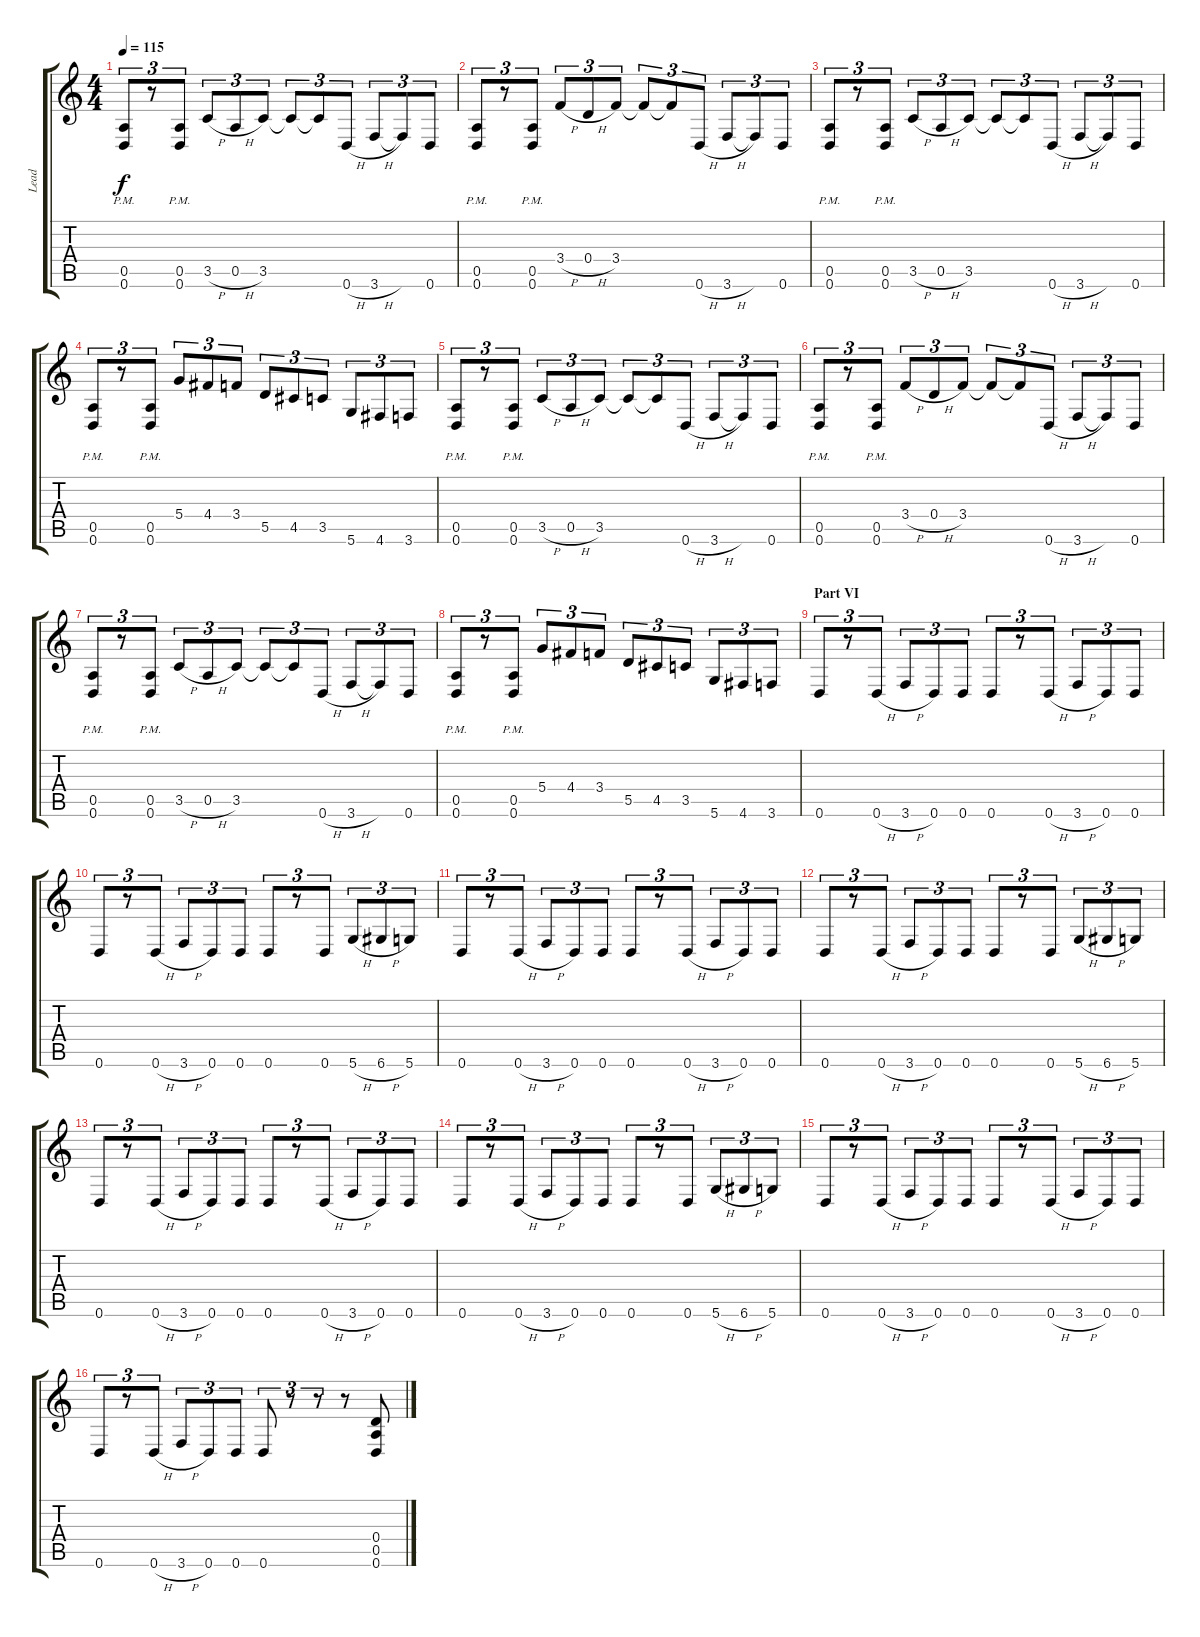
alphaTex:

\track ("Lead" "Lead") {instrument overdrivenguitar}
\staff {score tabs}
\tuning (E4 B3 G3 D3 A2 D2) {hide}
\ts (4 4)
\tempo 115
\clef g2
\ks c
(0.5{pm} 0.6{pm}).8{tu (3 2) dy f} r.8{tu (3 2)} (0.5{pm} 0.6{pm}).8{tu (3 2)} 3.5{h}.8{tu (3 2)} 0.5{h}.8{tu (3 2)} 3.5.8{tu (3 2)} 3.5{t}.8{tu (3 2)} 3.5{t}.8{tu (3 2)} 0.6{h}.8{tu (3 2)} 3.6{h}.8{tu (3 2)} 3.6{t}.8{tu (3 2)} 0.6.8{tu (3 2)} |
(0.5{pm} 0.6{pm}).8{tu (3 2)} r.8{tu (3 2)} (0.5{pm} 0.6{pm}).8{tu (3 2)} 3.4{h}.8{tu (3 2)} 0.4{h}.8{tu (3 2)} 3.4.8{tu (3 2)} 3.4{t}.8{tu (3 2)} 3.4{t}.8{tu (3 2)} 0.6{h}.8{tu (3 2)} 3.6{h}.8{tu (3 2)} 3.6{t}.8{tu (3 2)} 0.6.8{tu (3 2)} |
(0.5{pm} 0.6{pm}).8{tu (3 2)} r.8{tu (3 2)} (0.5{pm} 0.6{pm}).8{tu (3 2)} 3.5{h}.8{tu (3 2)} 0.5{h}.8{tu (3 2)} 3.5.8{tu (3 2)} 3.5{t}.8{tu (3 2)} 3.5{t}.8{tu (3 2)} 0.6{h}.8{tu (3 2)} 3.6{h}.8{tu (3 2)} 3.6{t}.8{tu (3 2)} 0.6.8{tu (3 2)} |
(0.5{pm} 0.6{pm}).8{tu (3 2)} r.8{tu (3 2)} (0.5{pm} 0.6{pm}).8{tu (3 2)} 5.4.8{tu (3 2)} 4.4.8{tu (3 2)} 3.4.8{tu (3 2)} 5.5.8{tu (3 2)} 4.5.8{tu (3 2)} 3.5.8{tu (3 2)} 5.6.8{tu (3 2)} 4.6.8{tu (3 2)} 3.6.8{tu (3 2)} |
(0.5{pm} 0.6{pm}).8{tu (3 2)} r.8{tu (3 2)} (0.5{pm} 0.6{pm}).8{tu (3 2)} 3.5{h}.8{tu (3 2)} 0.5{h}.8{tu (3 2)} 3.5.8{tu (3 2)} 3.5{t}.8{tu (3 2)} 3.5{t}.8{tu (3 2)} 0.6{h}.8{tu (3 2)} 3.6{h}.8{tu (3 2)} 3.6{t}.8{tu (3 2)} 0.6.8{tu (3 2)} |
(0.5{pm} 0.6{pm}).8{tu (3 2)} r.8{tu (3 2)} (0.5{pm} 0.6{pm}).8{tu (3 2)} 3.4{h}.8{tu (3 2)} 0.4{h}.8{tu (3 2)} 3.4.8{tu (3 2)} 3.4{t}.8{tu (3 2)} 3.4{t}.8{tu (3 2)} 0.6{h}.8{tu (3 2)} 3.6{h}.8{tu (3 2)} 3.6{t}.8{tu (3 2)} 0.6.8{tu (3 2)} |
(0.5{pm} 0.6{pm}).8{tu (3 2)} r.8{tu (3 2)} (0.5{pm} 0.6{pm}).8{tu (3 2)} 3.5{h}.8{tu (3 2)} 0.5{h}.8{tu (3 2)} 3.5.8{tu (3 2)} 3.5{t}.8{tu (3 2)} 3.5{t}.8{tu (3 2)} 0.6{h}.8{tu (3 2)} 3.6{h}.8{tu (3 2)} 3.6{t}.8{tu (3 2)} 0.6.8{tu (3 2)} |
(0.5{pm} 0.6{pm}).8{tu (3 2)} r.8{tu (3 2)} (0.5{pm} 0.6{pm}).8{tu (3 2)} 5.4.8{tu (3 2)} 4.4.8{tu (3 2)} 3.4.8{tu (3 2)} 5.5.8{tu (3 2)} 4.5.8{tu (3 2)} 3.5.8{tu (3 2)} 5.6.8{tu (3 2)} 4.6.8{tu (3 2)} 3.6.8{tu (3 2)} |
\section ("" "Part VI")
0.6.8{tu (3 2)} r.8{tu (3 2)} 0.6{h}.8{tu (3 2)} 3.6{h}.8{tu (3 2)} 0.6.8{tu (3 2)} 0.6.8{tu (3 2)} 0.6.8{tu (3 2)} r.8{tu (3 2)} 0.6{h}.8{tu (3 2)} 3.6{h}.8{tu (3 2)} 0.6.8{tu (3 2)} 0.6.8{tu (3 2)} |
0.6.8{tu (3 2)} r.8{tu (3 2)} 0.6{h}.8{tu (3 2)} 3.6{h}.8{tu (3 2)} 0.6.8{tu (3 2)} 0.6.8{tu (3 2)} 0.6.8{tu (3 2)} r.8{tu (3 2)} 0.6.8{tu (3 2)} 5.6{h}.8{tu (3 2)} 6.6{h}.8{tu (3 2)} 5.6.8{tu (3 2)} |
0.6.8{tu (3 2)} r.8{tu (3 2)} 0.6{h}.8{tu (3 2)} 3.6{h}.8{tu (3 2)} 0.6.8{tu (3 2)} 0.6.8{tu (3 2)} 0.6.8{tu (3 2)} r.8{tu (3 2)} 0.6{h}.8{tu (3 2)} 3.6{h}.8{tu (3 2)} 0.6.8{tu (3 2)} 0.6.8{tu (3 2)} |
0.6.8{tu (3 2)} r.8{tu (3 2)} 0.6{h}.8{tu (3 2)} 3.6{h}.8{tu (3 2)} 0.6.8{tu (3 2)} 0.6.8{tu (3 2)} 0.6.8{tu (3 2)} r.8{tu (3 2)} 0.6.8{tu (3 2)} 5.6{h}.8{tu (3 2)} 6.6{h}.8{tu (3 2)} 5.6.8{tu (3 2)} |
0.6.8{tu (3 2)} r.8{tu (3 2)} 0.6{h}.8{tu (3 2)} 3.6{h}.8{tu (3 2)} 0.6.8{tu (3 2)} 0.6.8{tu (3 2)} 0.6.8{tu (3 2)} r.8{tu (3 2)} 0.6{h}.8{tu (3 2)} 3.6{h}.8{tu (3 2)} 0.6.8{tu (3 2)} 0.6.8{tu (3 2)} |
0.6.8{tu (3 2)} r.8{tu (3 2)} 0.6{h}.8{tu (3 2)} 3.6{h}.8{tu (3 2)} 0.6.8{tu (3 2)} 0.6.8{tu (3 2)} 0.6.8{tu (3 2)} r.8{tu (3 2)} 0.6.8{tu (3 2)} 5.6{h}.8{tu (3 2)} 6.6{h}.8{tu (3 2)} 5.6.8{tu (3 2)} |
0.6.8{tu (3 2)} r.8{tu (3 2)} 0.6{h}.8{tu (3 2)} 3.6{h}.8{tu (3 2)} 0.6.8{tu (3 2)} 0.6.8{tu (3 2)} 0.6.8{tu (3 2)} r.8{tu (3 2)} 0.6{h}.8{tu (3 2)} 3.6{h}.8{tu (3 2)} 0.6.8{tu (3 2)} 0.6.8{tu (3 2)} |
0.6.8{tu (3 2)} r.8{tu (3 2)} 0.6{h}.8{tu (3 2)} 3.6{h}.8{tu (3 2)} 0.6.8{tu (3 2)} 0.6.8{tu (3 2)} 0.6.8{tu (3 2)} r.8{tu (3 2)} r.8{tu (3 2)} r.8 (0.4 0.5 0.6).8
